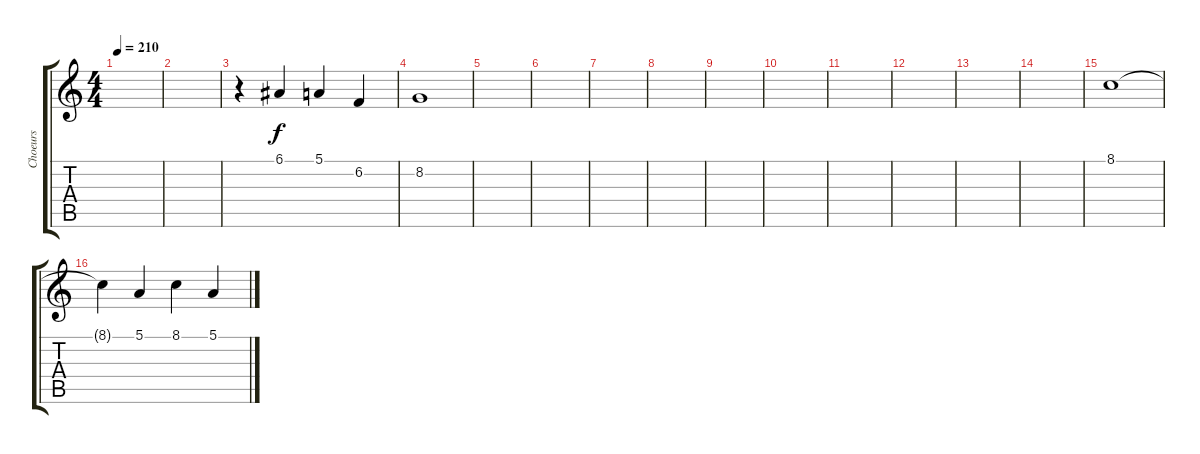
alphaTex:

\track ("Choeurs" "Choeurs") {instrument choiraahs}
\staff {score tabs}
\tuning (E4 B3 G3 D3 A2 E2) {hide}
\ts (4 4)
\tempo 210
\clef g2
\ks c
|
|
r.4 6.1.4 5.1.4 6.2.4 |
8.2.1 |
|
|
|
|
|
|
|
|
|
|
8.1.1 |
8.1{t}.4 5.1.4 8.1.4 5.1.4
